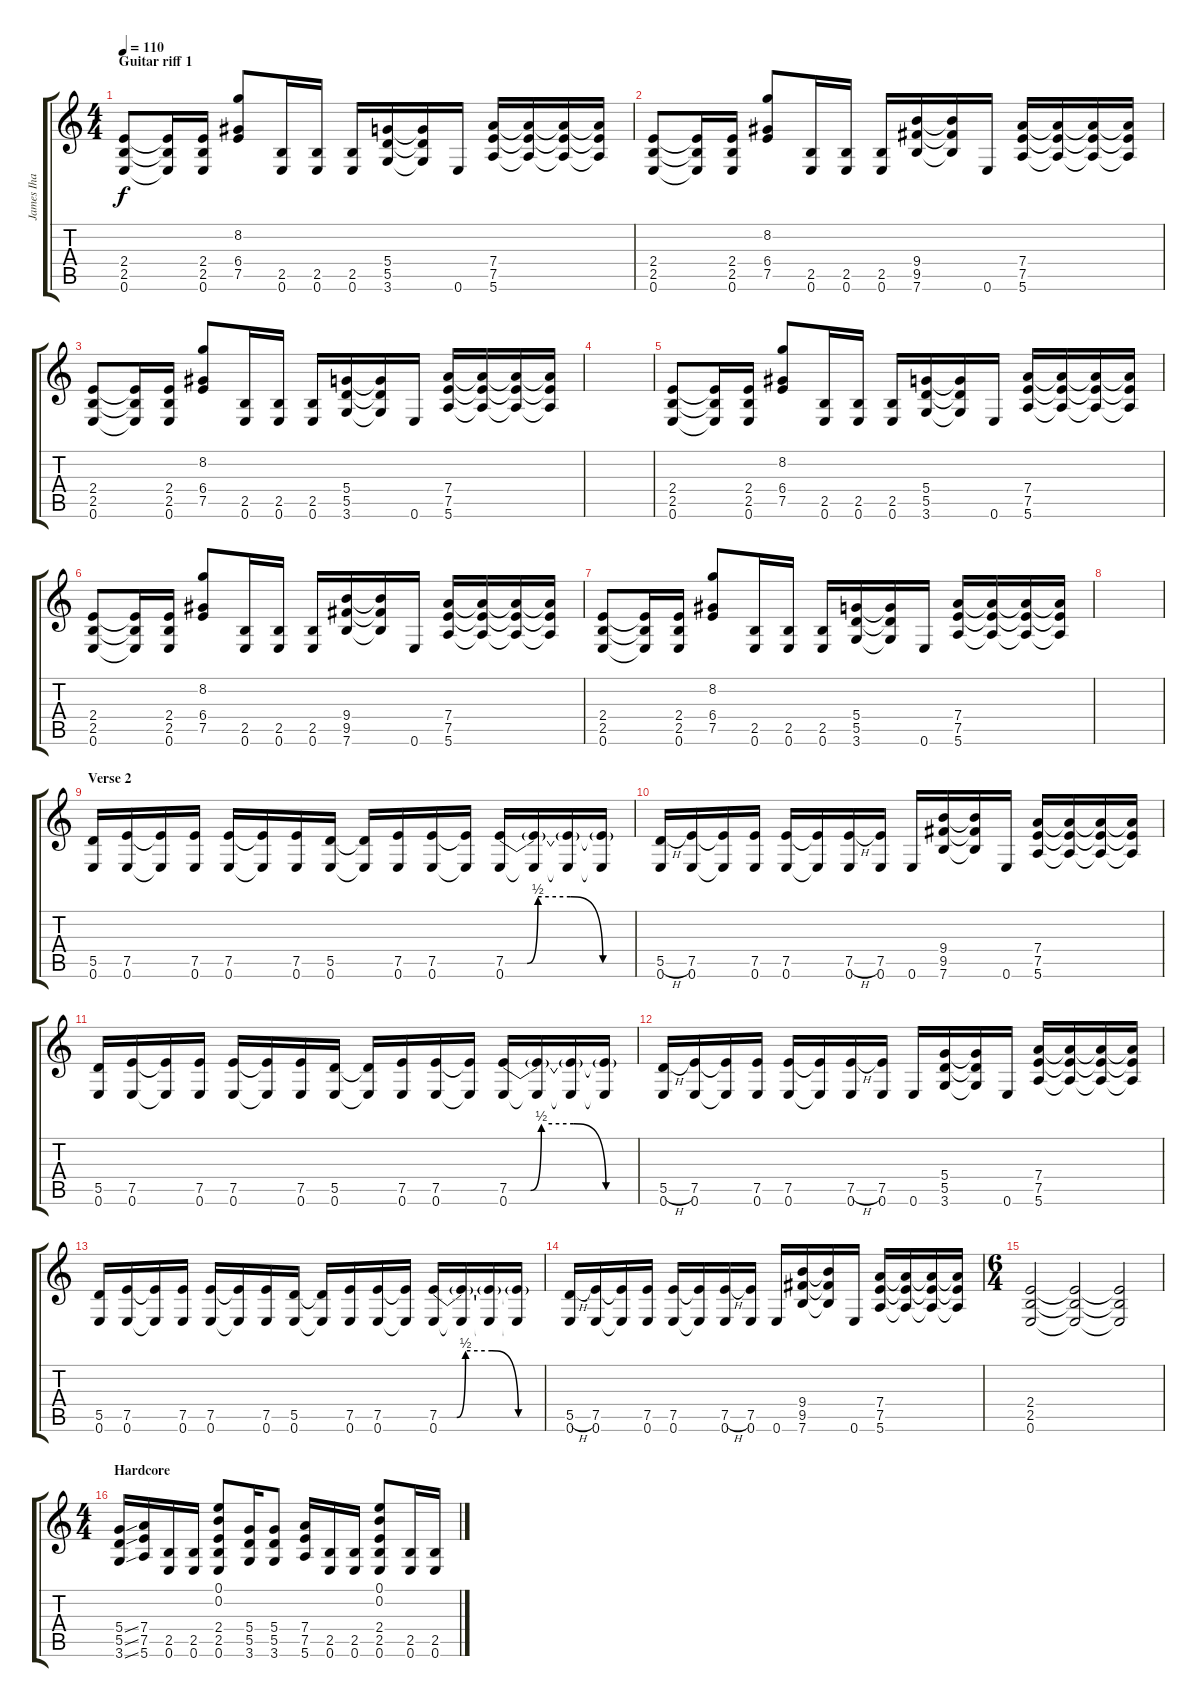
\track ("James Iha" "James Iha") {instrument overdrivenguitar}
\staff {score tabs}
\tuning (E4 B3 G3 D3 A2 E2) {hide}
\ts (4 4)
\section ("" "Guitar riff 1")
\tempo 110
\clef g2
\ks c
(2.4 2.5 0.6).8{dy f} (2.4{t} 2.5{t} 0.6{t}).16 (2.4 2.5 0.6).16 (8.2 6.4 7.5).8 (2.5 0.6).16 (2.5 0.6).16 (2.5 0.6).16 (5.4 5.5 3.6).16 (5.4{t} 5.5{t} 3.6{t}).16 0.6.16 (7.4 7.5 5.6).16 (7.4{t} 7.5{t} 5.6{t}).16 (7.4{t} 7.5{t} 5.6{t}).16 (7.4{t} 7.5{t} 5.6{t}).16 |
(2.4 2.5 0.6).8 (2.4{t} 2.5{t} 0.6{t}).16 (2.4 2.5 0.6).16 (8.2 6.4 7.5).8 (2.5 0.6).16 (2.5 0.6).16 (2.5 0.6).16 (9.4 9.5 7.6).16 (9.4{t} 9.5{t} 7.6{t}).16 0.6.16 (7.4 7.5 5.6).16 (7.4{t} 7.5{t} 5.6{t}).16 (7.4{t} 7.5{t} 5.6{t}).16 (7.4{t} 7.5{t} 5.6{t}).16 |
(2.4 2.5 0.6).8 (2.4{t} 2.5{t} 0.6{t}).16 (2.4 2.5 0.6).16 (8.2 6.4 7.5).8 (2.5 0.6).16 (2.5 0.6).16 (2.5 0.6).16 (5.4 5.5 3.6).16 (5.4{t} 5.5{t} 3.6{t}).16 0.6.16 (7.4 7.5 5.6).16 (7.4{t} 7.5{t} 5.6{t}).16 (7.4{t} 7.5{t} 5.6{t}).16 (7.4{t} 7.5{t} 5.6{t}).16 |
|
(2.4 2.5 0.6).8 (2.4{t} 2.5{t} 0.6{t}).16 (2.4 2.5 0.6).16 (8.2 6.4 7.5).8 (2.5 0.6).16 (2.5 0.6).16 (2.5 0.6).16 (5.4 5.5 3.6).16 (5.4{t} 5.5{t} 3.6{t}).16 0.6.16 (7.4 7.5 5.6).16 (7.4{t} 7.5{t} 5.6{t}).16 (7.4{t} 7.5{t} 5.6{t}).16 (7.4{t} 7.5{t} 5.6{t}).16 |
(2.4 2.5 0.6).8 (2.4{t} 2.5{t} 0.6{t}).16 (2.4 2.5 0.6).16 (8.2 6.4 7.5).8 (2.5 0.6).16 (2.5 0.6).16 (2.5 0.6).16 (9.4 9.5 7.6).16 (9.4{t} 9.5{t} 7.6{t}).16 0.6.16 (7.4 7.5 5.6).16 (7.4{t} 7.5{t} 5.6{t}).16 (7.4{t} 7.5{t} 5.6{t}).16 (7.4{t} 7.5{t} 5.6{t}).16 |
(2.4 2.5 0.6).8 (2.4{t} 2.5{t} 0.6{t}).16 (2.4 2.5 0.6).16 (8.2 6.4 7.5).8 (2.5 0.6).16 (2.5 0.6).16 (2.5 0.6).16 (5.4 5.5 3.6).16 (5.4{t} 5.5{t} 3.6{t}).16 0.6.16 (7.4 7.5 5.6).16 (7.4{t} 7.5{t} 5.6{t}).16 (7.4{t} 7.5{t} 5.6{t}).16 (7.4{t} 7.5{t} 5.6{t}).16 |
|
\section ("" "Verse 2")
(5.5 0.6).16 (7.5 0.6).16 (7.5{t} 0.6{t}).16 (7.5 0.6).16 (7.5 0.6).16 (7.5{t} 0.6{t}).16 (7.5 0.6).16 (5.5 0.6).16 (5.5{t} 0.6{t}).16 (7.5 0.6).16 (7.5 0.6).16 (7.5{t} 0.6{t}).16 (7.5{be (custom 0 0 10 0 15 2 30 2 45 0 60 0)} 0.6).16 (7.5{t} 0.6{t}).16 (7.5{t} 0.6{t}).16 (7.5{t} 0.6{t}).16 |
(5.5{h} 0.6).16 (7.5 0.6).16 (7.5{t} 0.6{t}).16 (7.5 0.6).16 (7.5 0.6).16 (7.5{t} 0.6{t}).16 (7.5{h} 0.6).16 (7.5 0.6).16 0.6.16 (9.4 9.5 7.6).16 (9.4{t} 9.5{t} 7.6{t}).16 0.6.16 (7.4 7.5 5.6).16 (7.4{t} 7.5{t} 5.6{t}).16 (7.4{t} 7.5{t} 5.6{t}).16 (7.4{t} 7.5{t} 5.6{t}).16 |
(5.5 0.6).16 (7.5 0.6).16 (7.5{t} 0.6{t}).16 (7.5 0.6).16 (7.5 0.6).16 (7.5{t} 0.6{t}).16 (7.5 0.6).16 (5.5 0.6).16 (5.5{t} 0.6{t}).16 (7.5 0.6).16 (7.5 0.6).16 (7.5{t} 0.6{t}).16 (7.5{be (custom 0 0 10 0 15 2 30 2 45 0 60 0)} 0.6).16 (7.5{t} 0.6{t}).16 (7.5{t} 0.6{t}).16 (7.5{t} 0.6{t}).16 |
(5.5{h} 0.6).16 (7.5 0.6).16 (7.5{t} 0.6{t}).16 (7.5 0.6).16 (7.5 0.6).16 (7.5{t} 0.6{t}).16 (7.5{h} 0.6).16 (7.5 0.6).16 0.6.16 (5.4 5.5 3.6).16 (5.4{t} 5.5{t} 3.6{t}).16 0.6.16 (7.4 7.5 5.6).16 (7.4{t} 7.5{t} 5.6{t}).16 (7.4{t} 7.5{t} 5.6{t}).16 (7.4{t} 7.5{t} 5.6{t}).16 |
(5.5 0.6).16 (7.5 0.6).16 (7.5{t} 0.6{t}).16 (7.5 0.6).16 (7.5 0.6).16 (7.5{t} 0.6{t}).16 (7.5 0.6).16 (5.5 0.6).16 (5.5{t} 0.6{t}).16 (7.5 0.6).16 (7.5 0.6).16 (7.5{t} 0.6{t}).16 (7.5{be (custom 0 0 10 0 15 2 30 2 45 0 60 0)} 0.6).16 (7.5{t} 0.6{t}).16 (7.5{t} 0.6{t}).16 (7.5{t} 0.6{t}).16 |
(5.5{h} 0.6).16 (7.5 0.6).16 (7.5{t} 0.6{t}).16 (7.5 0.6).16 (7.5 0.6).16 (7.5{t} 0.6{t}).16 (7.5{h} 0.6).16 (7.5 0.6).16 0.6.16 (9.4 9.5 7.6).16 (9.4{t} 9.5{t} 7.6{t}).16 0.6.16 (7.4 7.5 5.6).16 (7.4{t} 7.5{t} 5.6{t}).16 (7.4{t} 7.5{t} 5.6{t}).16 (7.4{t} 7.5{t} 5.6{t}).16 |
\ts (6 4)
(2.4 2.5 0.6).2 (2.4{t} 2.5{t} 0.6{t}).2 (2.4{t} 2.5{t} 0.6{t}).2 |
\ts (4 4)
\section ("" "Hardcore")
(5.4{ss} 5.5{ss} 3.6{ss}).16 (7.4 7.5 5.6).16 (2.5 0.6).16 (2.5 0.6).16 (0.1 0.2 2.4 2.5 0.6).8 (5.4 5.5 3.6).16 (5.4 5.5 3.6).8 (7.4 7.5 5.6).16 (2.5 0.6).16 (2.5 0.6).16 (0.1 0.2 2.4 2.5 0.6).8 (2.5 0.6).16 (2.5 0.6).16
